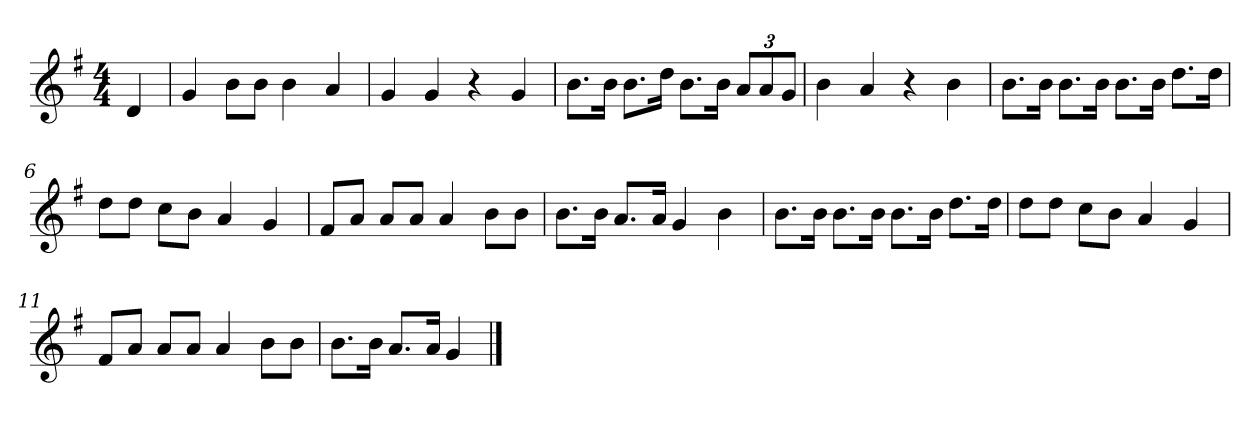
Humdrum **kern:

**kern
*part1
*staff1
*k[f#]
*M4/4
*MM120
=
4d
=1
4g
8bL
8bJ
4b
4a
=2
4g
4g
4r
4g
=3
8.bL
16bJk
8.bL
16ddJk
8.bL
16bJk
12aL
12a
12gJ
=4
4b
4a
4r
4b
=5
8.bL
16bJk
8.bL
16bJk
8.bL
16bJk
8.ddL
16ddJk
=6
8ddL
8ddJ
8ccL
8bJ
4a
4g
=7
8f#L
8aJ
8aL
8aJ
4a
8bL
8bJ
=8
8.bL
16bJk
8.aL
16aJk
4g
4b
=9
8.bL
16bJk
8.bL
16bJk
8.bL
16bJk
8.ddL
16ddJk
=10
8ddL
8ddJ
8ccL
8bJ
4a
4g
=11
8f#L
8aJ
8aL
8aJ
4a
8bL
8bJ
=12
8.bL
16bJk
8.aL
16aJk
4g
==
*-
